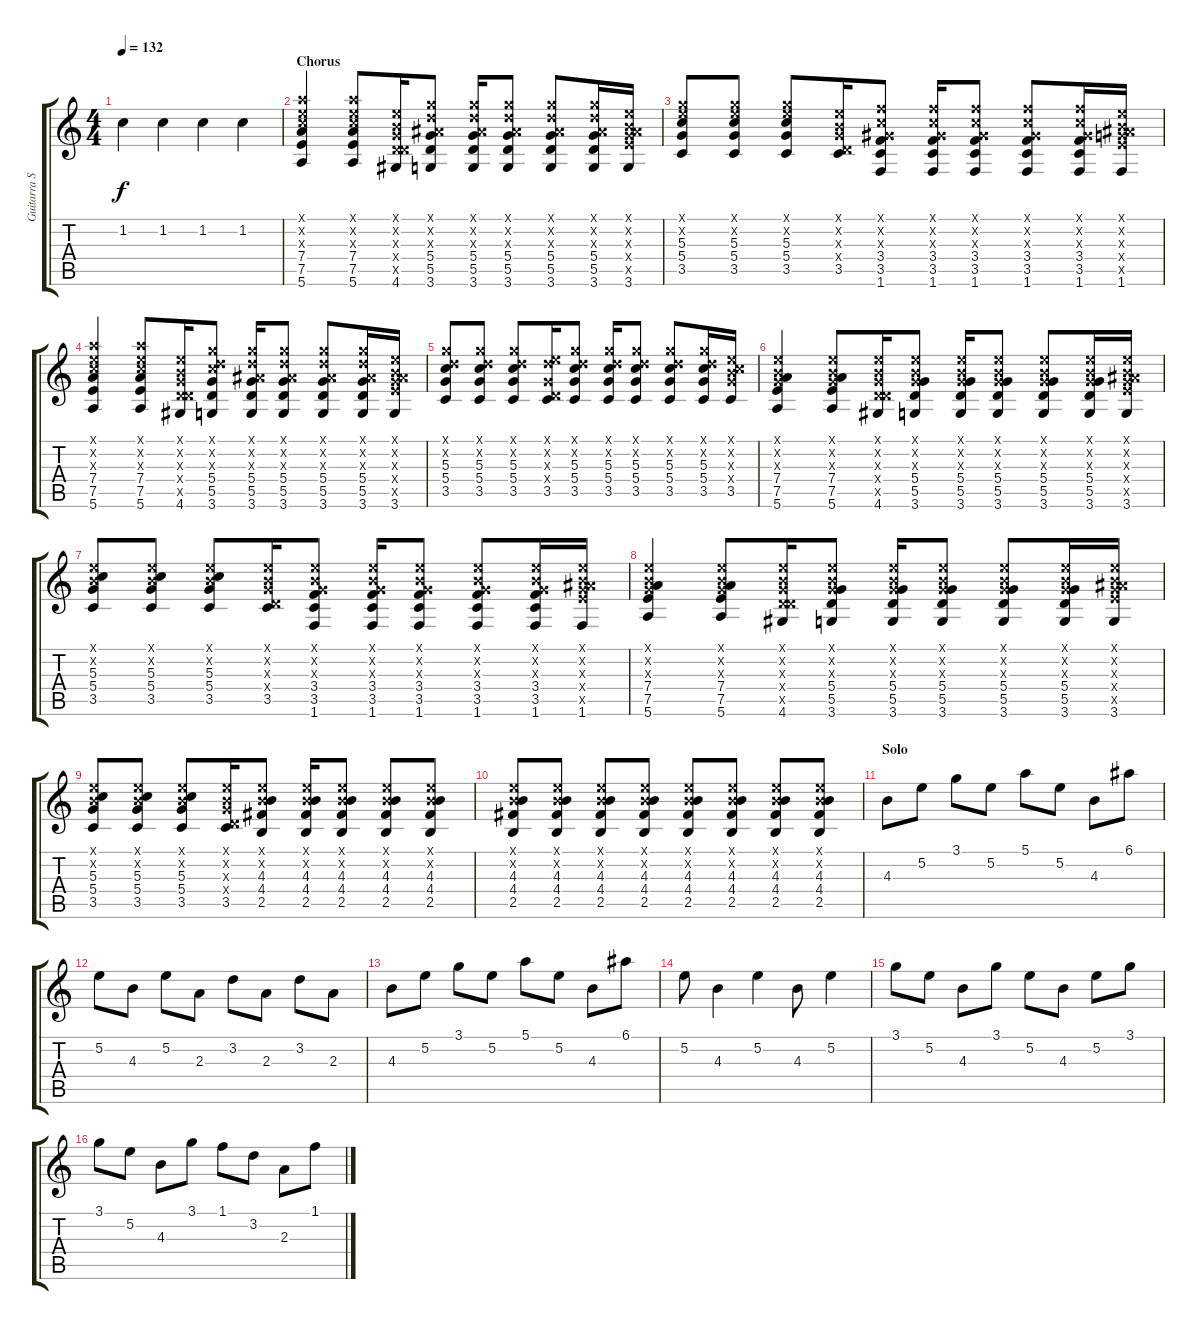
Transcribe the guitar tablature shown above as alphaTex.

\track ("Guitarra Solo" "Guitarra S") {instrument overdrivenguitar}
\staff {score tabs}
\tuning (E4 B3 G3 D3 A2 E2) {hide}
\ts (4 4)
\tempo 132
\clef g2
\ks c
1.2.4{dy f} 1.2.4 1.2.4 1.2.4 |
\section ("" "Chorus")
(5.1{x} 5.2{x} 5.3{x} 7.4 7.5 5.6).4{volume 13 instrument distortionguitar} (5.1{x} 5.2{x} 5.3{x} 7.4 7.5 5.6).8 (0.1{x} 0.2{x} 0.3{x} 0.4{x} 5.5{x} 4.6).16 (3.1{x} 3.2{x} 3.3{x} 5.4 5.5 3.6).8 (3.1{x} 3.2{x} 3.3{x} 5.4 5.5 3.6).16 (3.1{x} 3.2{x} 3.3{x} 5.4 5.5 3.6).8 (3.1{x} 3.2{x} 3.3{x} 5.4 5.5 3.6).8 (3.1{x} 3.2{x} 3.3{x} 5.4 5.5 3.6).16 (0.1{x} 0.2{x} 0.3{x} 8.4{x} 7.5{x} 3.6).16 |
(3.1{x} 5.2{x} 5.3 5.4 3.5).8 (3.1{x} 5.2{x} 5.3 5.4 3.5).8 (3.1{x} 5.2{x} 5.3 5.4 3.5).8 (0.1{x} 0.2{x} 0.3{x} 0.4{x} 3.5).16 (1.1{x} 1.2{x} 1.3{x} 3.4 3.5 1.6).8 (1.1{x} 1.2{x} 1.3{x} 3.4 3.5 1.6).16 (1.1{x} 1.2{x} 1.3{x} 3.4 3.5 1.6).8 (1.1{x} 1.2{x} 1.3{x} 3.4 3.5 1.6).8 (1.1{x} 1.2{x} 1.3{x} 3.4 3.5 1.6).16 (0.1{x} 0.2{x} 0.3{x} 8.4{x} 7.5{x} 1.6).16 |
(5.1{x} 5.2{x} 5.3{x} 7.4 7.5 5.6).4 (5.1{x} 5.2{x} 5.3{x} 7.4 7.5 5.6).8 (0.1{x} 0.2{x} 0.3{x} 0.4{x} 5.5{x} 4.6).16 (3.1{x} 3.2{x} 5.3{x} 5.4 5.5 3.6).8 (3.1{x} 3.2{x} 3.3{x} 5.4 5.5 3.6).16 (3.1{x} 3.2{x} 3.3{x} 5.4 5.5 3.6).8 (3.1{x} 3.2{x} 3.3{x} 5.4 5.5 3.6).8 (3.1{x} 3.2{x} 3.3{x} 5.4 5.5 3.6).16 (0.1{x} 0.2{x} 0.3{x} 8.4{x} 7.5{x} 3.6).16 |
(3.1{x} 3.2{x} 5.3 5.4 3.5).8 (3.1{x} 3.2{x} 5.3 5.4 3.5).8 (3.1{x} 3.2{x} 5.3 5.4 3.5).8 (0.1{x} 3.2{x} 0.3{x} 0.4{x} 3.5).16 (3.1{x} 3.2{x} 5.3 5.4 3.5).8 (3.1{x} 3.2{x} 5.3 5.4 3.5).16 (3.1{x} 3.2{x} 5.3 5.4 3.5).8 (3.1{x} 3.2{x} 5.3 5.4 3.5).8 (3.1{x} 3.2{x} 5.3 5.4 3.5).16 (0.1{x} 0.2{x} 5.3{x} 5.4{x} 3.5).16 |
(0.1{x} 0.2{x} 0.3{x} 7.4 7.5 5.6).4 (0.1{x} 0.2{x} 0.3{x} 7.4 7.5 5.6).8 (0.1{x} 0.2{x} 0.3{x} 0.4{x} 5.5{x} 4.6).16 (0.1{x} 0.2{x} 0.3{x} 5.4 5.5 3.6).8 (0.1{x} 0.2{x} 0.3{x} 5.4 5.5 3.6).16 (0.1{x} 0.2{x} 0.3{x} 5.4 5.5 3.6).8 (0.1{x} 0.2{x} 0.3{x} 5.4 5.5 3.6).8 (0.1{x} 0.2{x} 0.3{x} 5.4 5.5 3.6).16 (0.1{x} 0.2{x} 0.3{x} 8.4{x} 7.5{x} 3.6).16 |
(0.1{x} 0.2{x} 5.3 5.4 3.5).8 (0.1{x} 0.2{x} 5.3 5.4 3.5).8 (0.1{x} 0.2{x} 5.3 5.4 3.5).8 (0.1{x} 0.2{x} 0.3{x} 0.4{x} 3.5).16 (0.1{x} 0.2{x} 0.3{x} 3.4 3.5 1.6).8 (0.1{x} 0.2{x} 0.3{x} 3.4 3.5 1.6).16 (0.1{x} 0.2{x} 0.3{x} 3.4 3.5 1.6).8 (0.1{x} 0.2{x} 0.3{x} 3.4 3.5 1.6).8 (0.1{x} 0.2{x} 0.3{x} 3.4 3.5 1.6).16 (0.1{x} 0.2{x} 0.3{x} 8.4{x} 7.5{x} 1.6).16 |
(0.1{x} 0.2{x} 0.3{x} 7.4 7.5 5.6).4 (0.1{x} 0.2{x} 0.3{x} 7.4 7.5 5.6).8 (0.1{x} 0.2{x} 0.3{x} 0.4{x} 5.5{x} 4.6).16 (0.1{x} 0.2{x} 0.3{x} 5.4 5.5 3.6).8 (0.1{x} 0.2{x} 0.3{x} 5.4 5.5 3.6).16 (0.1{x} 0.2{x} 0.3{x} 5.4 5.5 3.6).8 (0.1{x} 0.2{x} 0.3{x} 5.4 5.5 3.6).8 (0.1{x} 0.2{x} 0.3{x} 5.4 5.5 3.6).16 (0.1{x} 0.2{x} 0.3{x} 8.4{x} 7.5{x} 3.6).16 |
(0.1{x} 0.2{x} 5.3 5.4 3.5).8 (0.1{x} 0.2{x} 5.3 5.4 3.5).8 (0.1{x} 0.2{x} 5.3 5.4 3.5).8 (0.1{x} 0.2{x} 0.3{x} 0.4{x} 3.5).16 (0.1{x} 0.2{x} 4.3 4.4 2.5).8 (0.1{x} 0.2{x} 4.3 4.4 2.5).16 (0.1{x} 0.2{x} 4.3 4.4 2.5).8 (0.1{x} 0.2{x} 4.3 4.4 2.5).8 (0.1{x} 0.2{x} 4.3 4.4 2.5).8 |
(0.1{x} 0.2{x} 4.3 4.4 2.5).8 (0.1{x} 0.2{x} 4.3 4.4 2.5).8 (0.1{x} 0.2{x} 4.3 4.4 2.5).8 (0.1{x} 0.2{x} 4.3 4.4 2.5).8 (0.1{x} 0.2{x} 4.3 4.4 2.5).8 (0.1{x} 0.2{x} 4.3 4.4 2.5).8 (0.1{x} 0.2{x} 4.3 4.4 2.5).8 (0.1{x} 0.2{x} 4.3 4.4 2.5).8 |
\section ("" "Solo")
4.3.8{volume 16 instrument electricguitarjazz} 5.2.8 3.1.8 5.2.8 5.1.8 5.2.8 4.3.8 6.1.8 |
5.2.8 4.3.8 5.2.8 2.3.8 3.2.8 2.3.8 3.2.8 2.3.8 |
4.3.8 5.2.8 3.1.8 5.2.8 5.1.8 5.2.8 4.3.8 6.1.8 |
5.2.8 4.3.4 5.2.4 4.3.8 5.2.4 |
3.1.8 5.2.8 4.3.8 3.1.8 5.2.8 4.3.8 5.2.8 3.1.8 |
3.1.8 5.2.8 4.3.8 3.1.8 1.1.8 3.2.8 2.3.8 1.1.8
